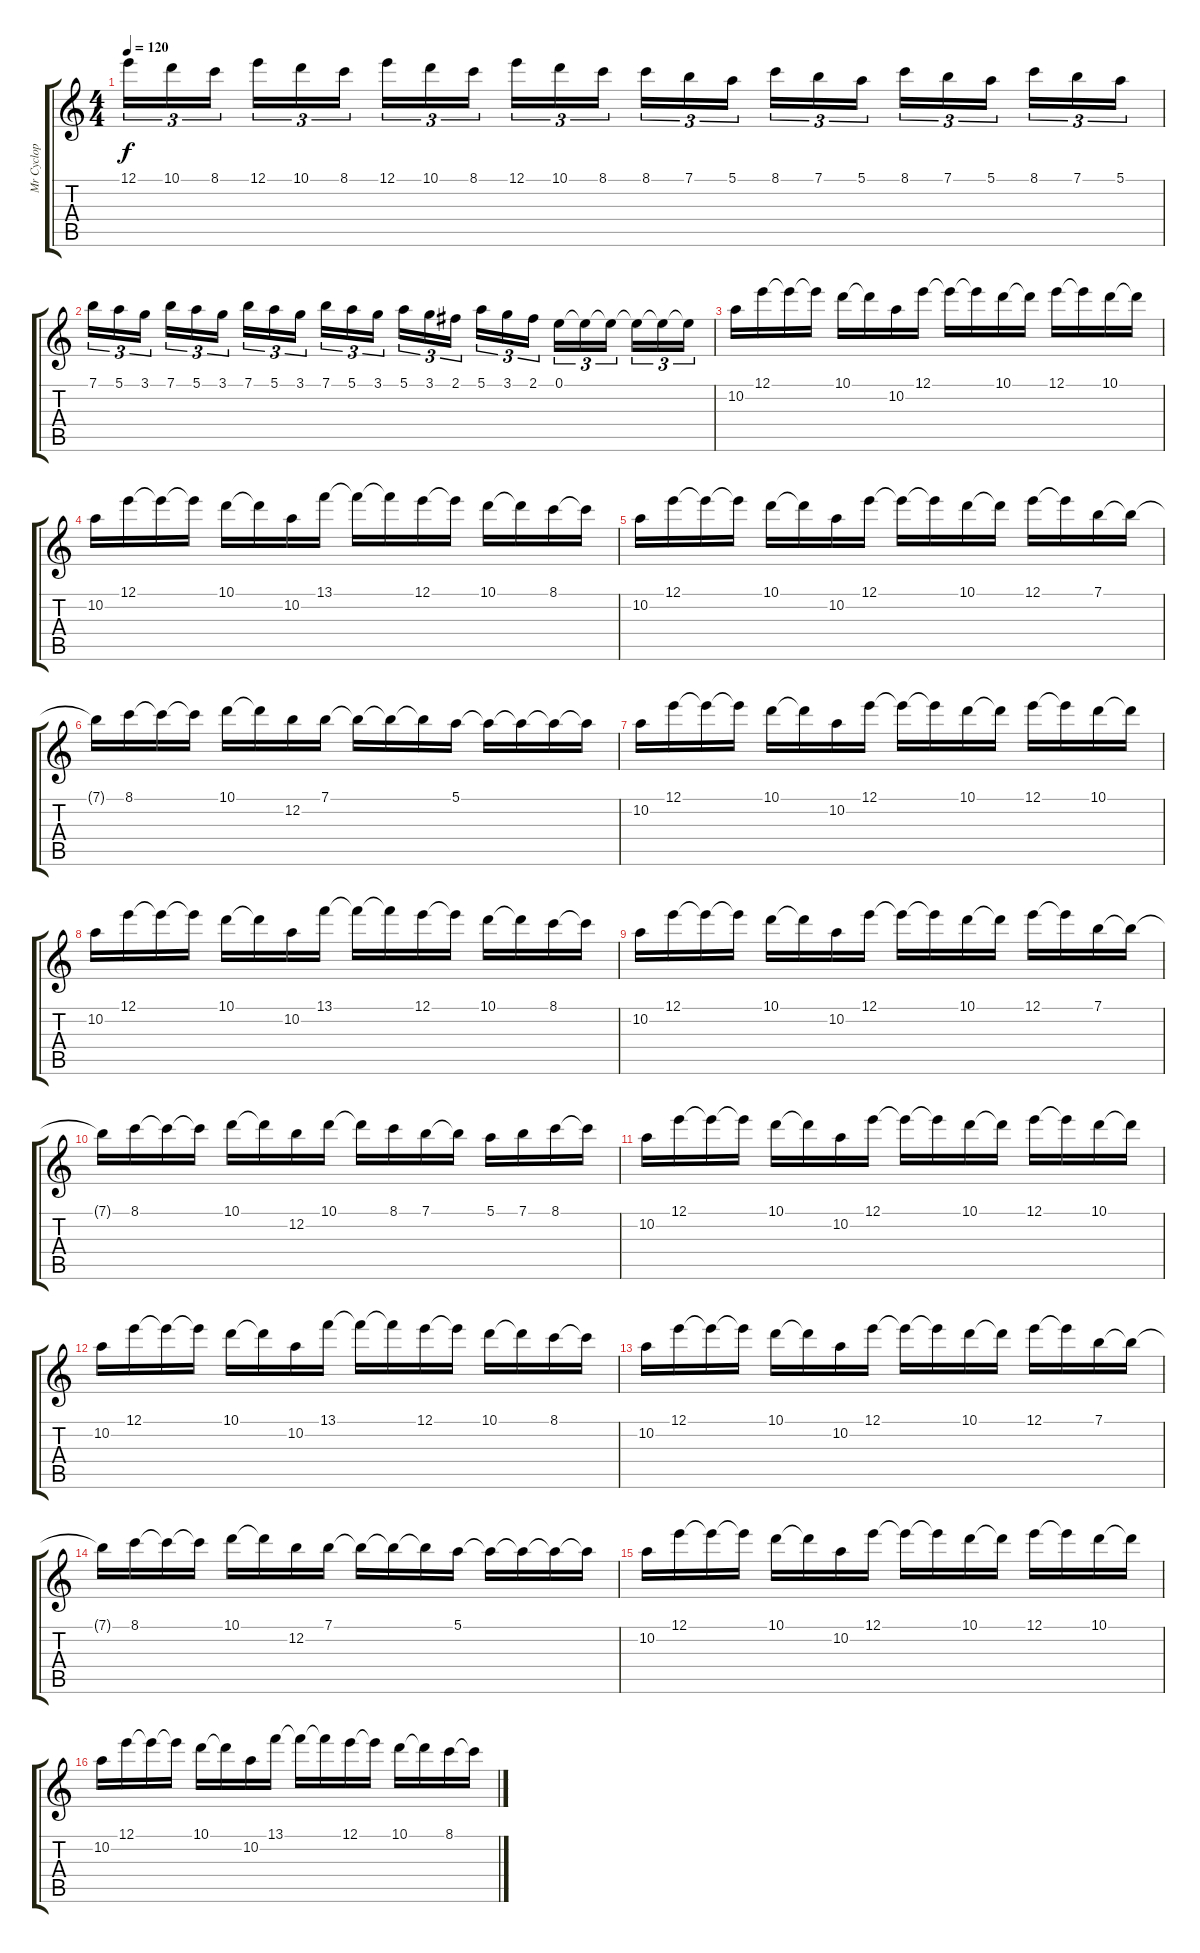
\track ("Mr Cyclop" "Mr Cyclop") {instrument overdrivenguitar}
\staff {score tabs}
\tuning (E4 B3 G3 D3 A2 D2) {hide}
\ts (4 4)
\tempo 120
\clef g2
\ks c
12.1.16{tu (3 2) dy f} 10.1.16{tu (3 2)} 8.1.16{tu (3 2)} 12.1.16{tu (3 2)} 10.1.16{tu (3 2)} 8.1.16{tu (3 2)} 12.1.16{tu (3 2)} 10.1.16{tu (3 2)} 8.1.16{tu (3 2)} 12.1.16{tu (3 2)} 10.1.16{tu (3 2)} 8.1.16{tu (3 2)} 8.1.16{tu (3 2)} 7.1.16{tu (3 2)} 5.1.16{tu (3 2)} 8.1.16{tu (3 2)} 7.1.16{tu (3 2)} 5.1.16{tu (3 2)} 8.1.16{tu (3 2)} 7.1.16{tu (3 2)} 5.1.16{tu (3 2)} 8.1.16{tu (3 2)} 7.1.16{tu (3 2)} 5.1.16{tu (3 2)} |
7.1.16{tu (3 2)} 5.1.16{tu (3 2)} 3.1.16{tu (3 2)} 7.1.16{tu (3 2)} 5.1.16{tu (3 2)} 3.1.16{tu (3 2)} 7.1.16{tu (3 2)} 5.1.16{tu (3 2)} 3.1.16{tu (3 2)} 7.1.16{tu (3 2)} 5.1.16{tu (3 2)} 3.1.16{tu (3 2)} 5.1.16{tu (3 2)} 3.1.16{tu (3 2)} 2.1.16{tu (3 2)} 5.1.16{tu (3 2)} 3.1.16{tu (3 2)} 2.1.16{tu (3 2)} 0.1.16{tu (3 2)} 0.1{t}.16{tu (3 2)} 0.1{t}.16{tu (3 2)} 0.1{t}.16{tu (3 2)} 0.1{t}.16{tu (3 2)} 0.1{t}.16{tu (3 2)} |
10.2.16 12.1.16 12.1{t}.16 12.1{t}.16 10.1.16 10.1{t}.16 10.2.16 12.1.16 12.1{t}.16 12.1{t}.16 10.1.16 10.1{t}.16 12.1.16 12.1{t}.16 10.1.16 10.1{t}.16 |
10.2.16 12.1.16 12.1{t}.16 12.1{t}.16 10.1.16 10.1{t}.16 10.2.16 13.1.16 13.1{t}.16 13.1{t}.16 12.1.16 12.1{t}.16 10.1.16 10.1{t}.16 8.1.16 8.1{t}.16 |
10.2.16 12.1.16 12.1{t}.16 12.1{t}.16 10.1.16 10.1{t}.16 10.2.16 12.1.16 12.1{t}.16 12.1{t}.16 10.1.16 10.1{t}.16 12.1.16 12.1{t}.16 7.1.16 7.1{t}.16 |
7.1{t}.16 8.1.16 8.1{t}.16 8.1{t}.16 10.1.16 10.1{t}.16 12.2.16 7.1.16 7.1{t}.16 7.1{t}.16 7.1{t}.16 5.1.16 5.1{t}.16 5.1{t}.16 5.1{t}.16 5.1{t}.16 |
10.2.16 12.1.16 12.1{t}.16 12.1{t}.16 10.1.16 10.1{t}.16 10.2.16 12.1.16 12.1{t}.16 12.1{t}.16 10.1.16 10.1{t}.16 12.1.16 12.1{t}.16 10.1.16 10.1{t}.16 |
10.2.16 12.1.16 12.1{t}.16 12.1{t}.16 10.1.16 10.1{t}.16 10.2.16 13.1.16 13.1{t}.16 13.1{t}.16 12.1.16 12.1{t}.16 10.1.16 10.1{t}.16 8.1.16 8.1{t}.16 |
10.2.16 12.1.16 12.1{t}.16 12.1{t}.16 10.1.16 10.1{t}.16 10.2.16 12.1.16 12.1{t}.16 12.1{t}.16 10.1.16 10.1{t}.16 12.1.16 12.1{t}.16 7.1.16 7.1{t}.16 |
7.1{t}.16 8.1.16 8.1{t}.16 8.1{t}.16 10.1.16 10.1{t}.16 12.2.16 10.1.16 10.1{t}.16 8.1.16 7.1.16 7.1{t}.16 5.1.16 7.1.16 8.1.16 8.1{t}.16 |
10.2.16 12.1.16 12.1{t}.16 12.1{t}.16 10.1.16 10.1{t}.16 10.2.16 12.1.16 12.1{t}.16 12.1{t}.16 10.1.16 10.1{t}.16 12.1.16 12.1{t}.16 10.1.16 10.1{t}.16 |
10.2.16 12.1.16 12.1{t}.16 12.1{t}.16 10.1.16 10.1{t}.16 10.2.16 13.1.16 13.1{t}.16 13.1{t}.16 12.1.16 12.1{t}.16 10.1.16 10.1{t}.16 8.1.16 8.1{t}.16 |
10.2.16 12.1.16 12.1{t}.16 12.1{t}.16 10.1.16 10.1{t}.16 10.2.16 12.1.16 12.1{t}.16 12.1{t}.16 10.1.16 10.1{t}.16 12.1.16 12.1{t}.16 7.1.16 7.1{t}.16 |
7.1{t}.16 8.1.16 8.1{t}.16 8.1{t}.16 10.1.16 10.1{t}.16 12.2.16 7.1.16 7.1{t}.16 7.1{t}.16 7.1{t}.16 5.1.16 5.1{t}.16 5.1{t}.16 5.1{t}.16 5.1{t}.16 |
10.2.16 12.1.16 12.1{t}.16 12.1{t}.16 10.1.16 10.1{t}.16 10.2.16 12.1.16 12.1{t}.16 12.1{t}.16 10.1.16 10.1{t}.16 12.1.16 12.1{t}.16 10.1.16 10.1{t}.16 |
10.2.16 12.1.16 12.1{t}.16 12.1{t}.16 10.1.16 10.1{t}.16 10.2.16 13.1.16 13.1{t}.16 13.1{t}.16 12.1.16 12.1{t}.16 10.1.16 10.1{t}.16 8.1.16 8.1{t}.16
